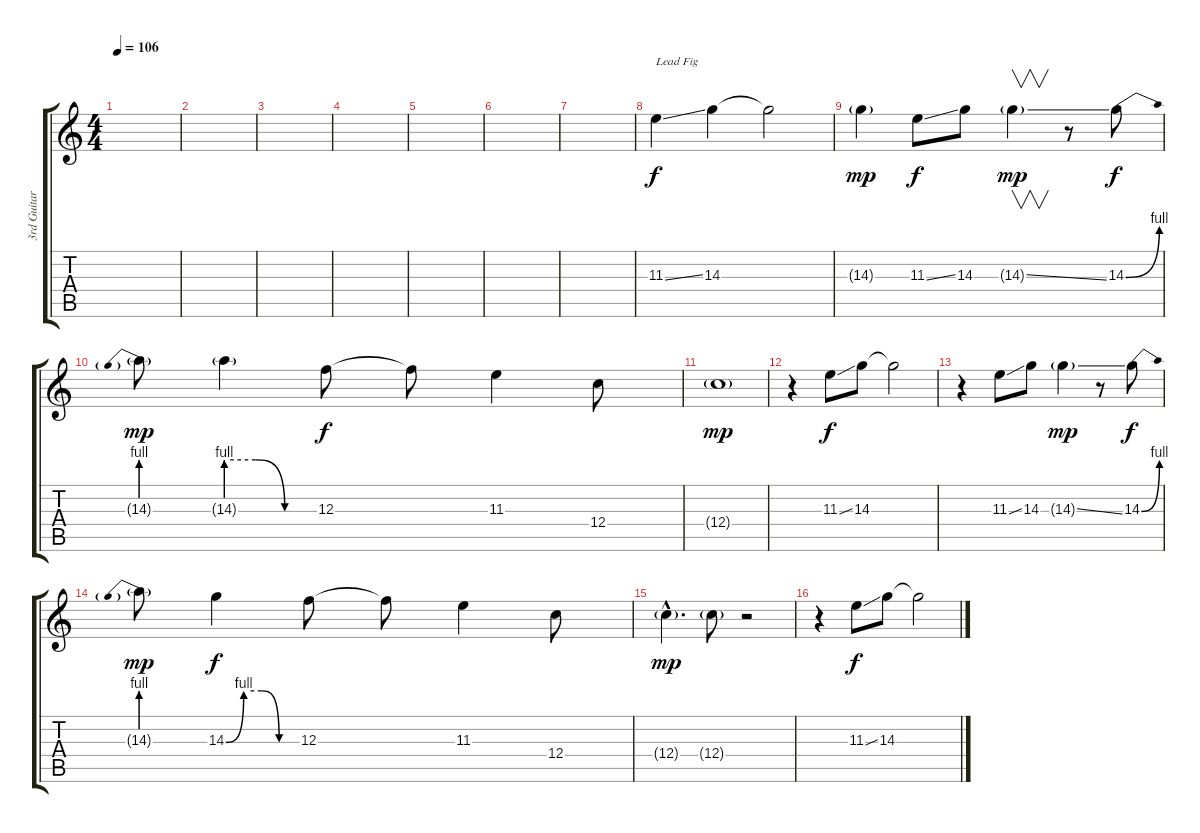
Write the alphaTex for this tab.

\track ("3rd Guitar" "3rd Guitar") {instrument overdrivenguitar}
\staff {score tabs}
\tuning (D4 A3 F3 C3 G2 D2) {hide}
\ts (4 4)
\tempo 106
\clef g2
\ks c
|
|
|
|
|
|
|
11.3{ss}.4{txt "Lead Fig"} 14.3.4 14.3{t}.2 |
14.3{g}.4{dy mp} 11.3{ss}.8{dy f} 14.3.8 14.3{ss g}.4{v dy mp} r.8 14.3{be (bend 0 0 60 4)}.8{dy f} |
14.3{be (prebend 0 4 60 4) g}.8{dy mp} 14.3{be (custom 0 4 20 4 40 0 60 0) g}.4 12.3.8{dy f} 12.3{t}.8 11.3.4 12.4.8 |
12.4{g}.1{dy mp} |
r.4 11.3{ss}.8{dy f} 14.3.8 14.3{t}.2 |
r.4 11.3{ss}.8 14.3.8 14.3{ss g}.4{dy mp} r.8 14.3{be (bend 0 0 60 4)}.8{dy f} |
14.3{be (prebend 0 4 60 4) g}.8{dy mp} 14.3{be (custom 0 0 15 4 30 4 45 0 60 0)}.4{dy f} 12.3.8 12.3{t}.8 11.3.4 12.4.8 |
12.4{g hac}.4{d dy mp} 12.4{g}.8 r.2 |
r.4 11.3{ss}.8{dy f} 14.3.8 14.3{t}.2
